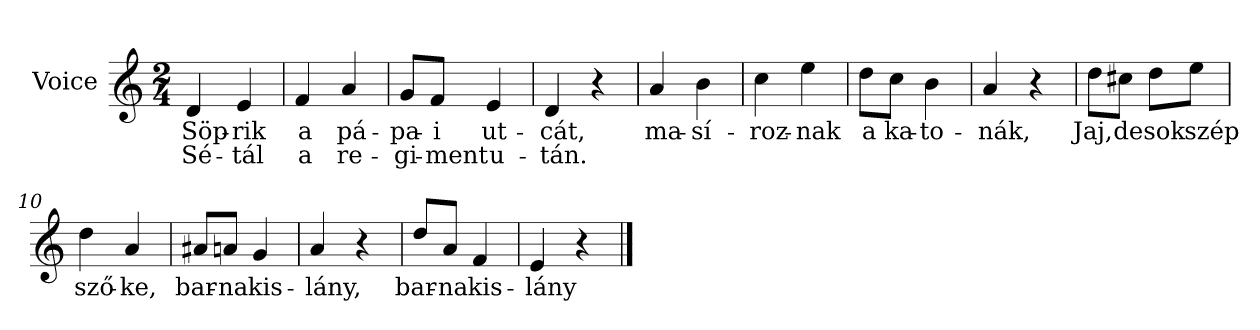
**kern	**text	**text
*part1	*part1	*part1
*staff1	*staff1	*staff1
*I"Voice	*	*
*clefG2	*	*
*k[]	*	*
*C:	*	*
*M2/4	*	*
=1	=1	=1
4d/	Söp-	Sé-
4e/	-rik	-tál
=2	=2	=2
4f/	a	a
4a/	pá-	re-
=3	=3	=3
8g/L	-pa-	-gi-
8f/J	-i	-ment
4e/	ut-	u-
=4	=4	=4
4d/	-cát,	-tán.
4r	.	.
=5	=5	=5
4a/	ma-	.
4b\	-sí-	.
=6	=6	=6
4cc\	-roz-	.
4ee\	-nak	.
=7	=7	=7
8dd\L	a	.
8cc\J	ka-	.
4b\	-to-	.
=8	=8	=8
4a/	-nák,	.
4r	.	.
!!LO:LB:g=z
=9	=9	=9
8dd\L	Jaj,	.
8cc#X\J	de	.
8dd\L	sok	.
8ee\J	szép	.
=10	=10	=10
4dd\	sző-	.
4a/	-ke,	.
=11	=11	=11
8a#X/L	bar-	.
8an/J	-na	.
4g/	kis-	.
=12	=12	=12
4a/	-lány,	.
4r	.	.
=13	=13	=13
8dd/L	bar-	.
8a/J	-na	.
4f/	kis-	.
=14	=14	=14
4e/	-lány-	.
4r	.	.
==	==	==
*-	*-	*-
